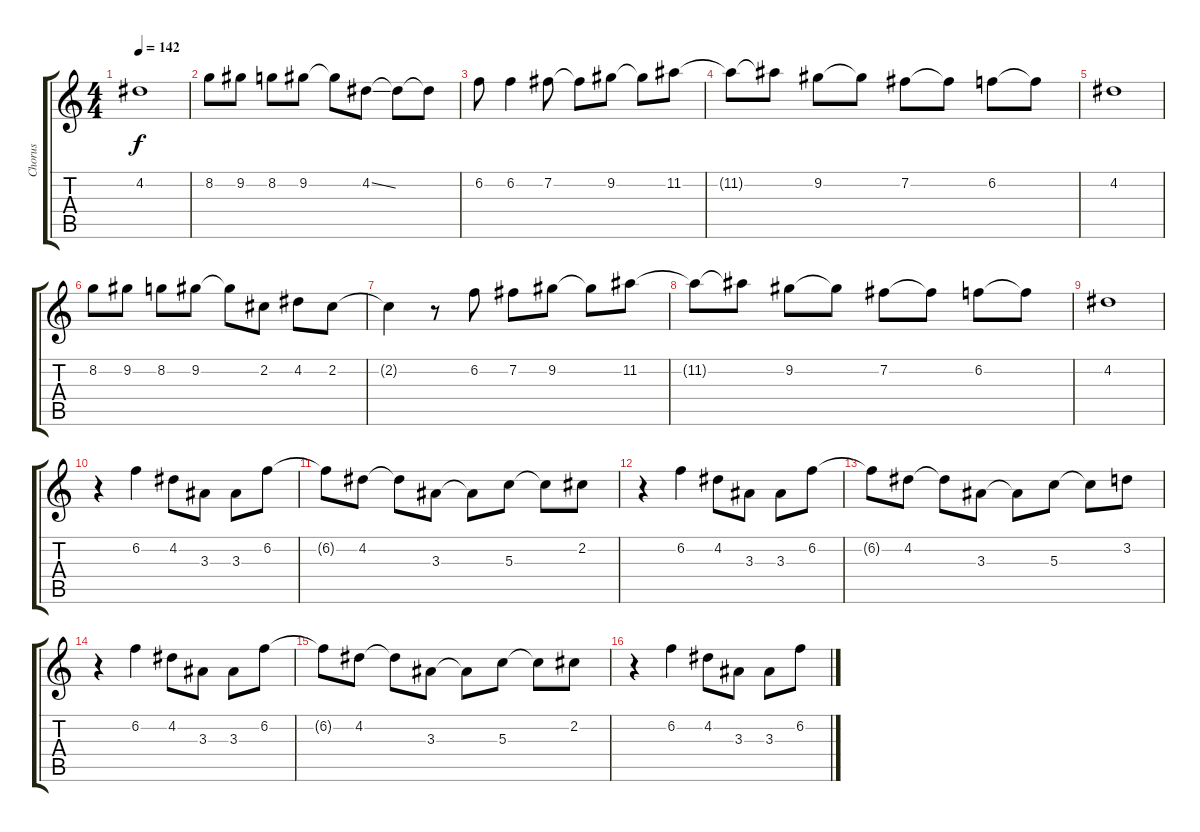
\track ("Chorus" "Chorus") {instrument electricguitarjazz}
\staff {score tabs}
\tuning (E4 B3 G3 D3 A2 E2) {hide}
\ts (4 4)
\tempo 142
\clef g2
\ks c
4.2.1{dy f} |
8.2.8 9.2.8 8.2.8 9.2.8 9.2{t}.8 4.2{ss}.8 4.2{t}.8 4.2{t}.8 |
6.2.8 6.2.4 7.2.8 7.2{t}.8 9.2.8 9.2{t}.8 11.2.8 |
11.2{t}.8 11.2{t}.8 9.2.8 9.2{t}.8 7.2.8 7.2{t}.8 6.2.8 6.2{t}.8 |
4.2.1 |
8.2.8 9.2.8 8.2.8 9.2.8 9.2{t}.8 2.2.8 4.2.8 2.2.8 |
2.2{t}.4 r.8 6.2.8 7.2.8 9.2.8 9.2{t}.8 11.2.8 |
11.2{t}.8 11.2{t}.8 9.2.8 9.2{t}.8 7.2.8 7.2{t}.8 6.2.8 6.2{t}.8 |
4.2.1 |
r.4 6.2.4 4.2.8 3.3.8 3.3.8 6.2.8 |
6.2{t}.8 4.2.8 4.2{t}.8 3.3.8 3.3{t}.8 5.3.8 5.3{t}.8 2.2.8 |
r.4 6.2.4 4.2.8 3.3.8 3.3.8 6.2.8 |
6.2{t}.8 4.2.8 4.2{t}.8 3.3.8 3.3{t}.8 5.3.8 5.3{t}.8 3.2.8 |
r.4 6.2.4 4.2.8 3.3.8 3.3.8 6.2.8 |
6.2{t}.8 4.2.8 4.2{t}.8 3.3.8 3.3{t}.8 5.3.8 5.3{t}.8 2.2.8 |
r.4 6.2.4 4.2.8 3.3.8 3.3.8 6.2.8
